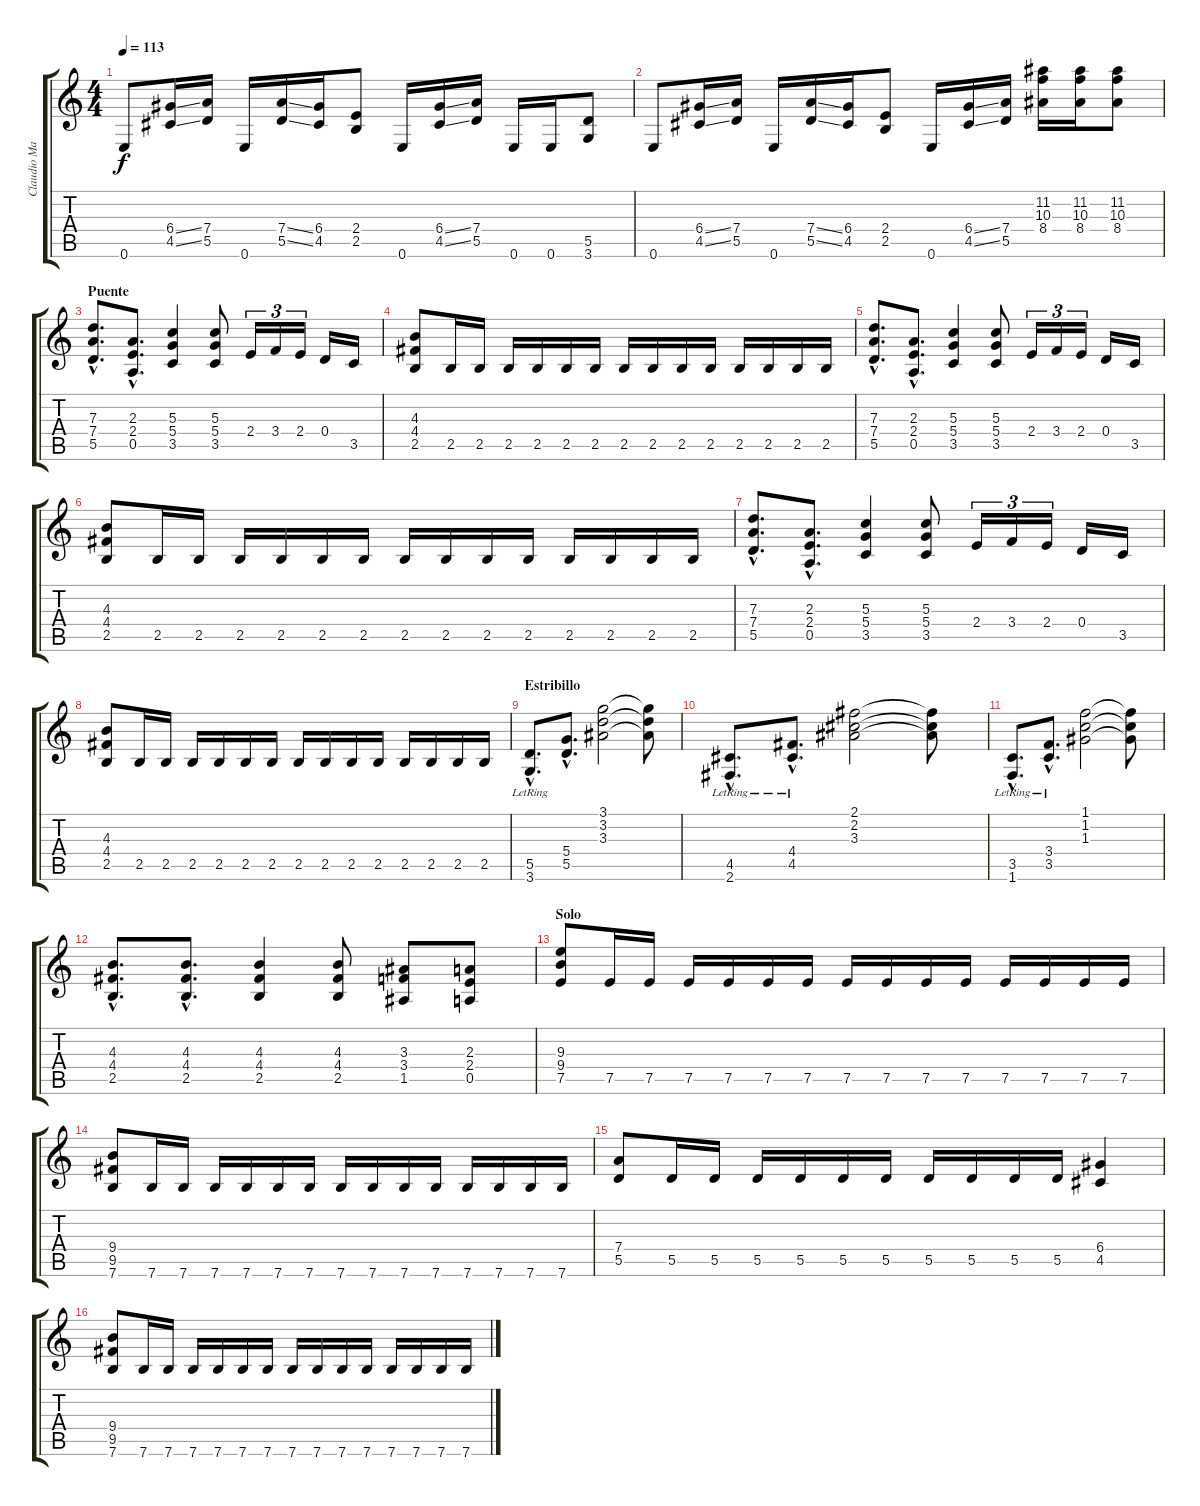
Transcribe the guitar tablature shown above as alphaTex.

\track ("Claudio Marciello (Gtr 2)" "Claudio Ma") {instrument distortionguitar}
\staff {score tabs}
\tuning (E4 B3 G3 D3 A2 E2) {hide}
\ts (4 4)
\tempo 113
\clef g2
\ks c
0.6.8{dy f} (6.4{ss} 4.5{ss}).16 (7.4 5.5).16 0.6.16 (7.4{ss} 5.5{ss}).16 (6.4 4.5).16 (2.4 2.5).8 0.6.16 (6.4{ss} 4.5{ss}).16 (7.4 5.5).16 0.6.16 0.6.16 (5.5 3.6).8 |
0.6.8 (6.4{ss} 4.5{ss}).16 (7.4 5.5).16 0.6.16 (7.4{ss} 5.5{ss}).16 (6.4 4.5).16 (2.4 2.5).8 0.6.16 (6.4{ss} 4.5{ss}).16 (7.4 5.5).16 (11.2 10.3 8.4).16 (11.2 10.3 8.4).16 (11.2 10.3 8.4).8 |
\section ("" "Puente")
(7.3{hac} 7.4{hac} 5.5{hac}).8{d} (2.3{hac} 2.4{hac} 0.5{hac}).8{d} (5.3 5.4 3.5).4 (5.3 5.4 3.5).8 2.4.16{tu (3 2)} 3.4.16{tu (3 2)} 2.4.16{tu (3 2)} 0.4.16 3.5.16 |
(4.3 4.4 2.5).8 2.5.16 2.5.16 2.5.16 2.5.16 2.5.16 2.5.16 2.5.16 2.5.16 2.5.16 2.5.16 2.5.16 2.5.16 2.5.16 2.5.16 |
(7.3{hac} 7.4{hac} 5.5{hac}).8{d} (2.3{hac} 2.4{hac} 0.5{hac}).8{d} (5.3 5.4 3.5).4 (5.3 5.4 3.5).8 2.4.16{tu (3 2)} 3.4.16{tu (3 2)} 2.4.16{tu (3 2)} 0.4.16 3.5.16 |
(4.3 4.4 2.5).8 2.5.16 2.5.16 2.5.16 2.5.16 2.5.16 2.5.16 2.5.16 2.5.16 2.5.16 2.5.16 2.5.16 2.5.16 2.5.16 2.5.16 |
(7.3{hac} 7.4{hac} 5.5{hac}).8{d} (2.3{hac} 2.4{hac} 0.5{hac}).8{d} (5.3 5.4 3.5).4 (5.3 5.4 3.5).8 2.4.16{tu (3 2)} 3.4.16{tu (3 2)} 2.4.16{tu (3 2)} 0.4.16 3.5.16 |
(4.3 4.4 2.5).8 2.5.16 2.5.16 2.5.16 2.5.16 2.5.16 2.5.16 2.5.16 2.5.16 2.5.16 2.5.16 2.5.16 2.5.16 2.5.16 2.5.16 |
\section ("" "Estribillo")
(5.5{hac} 3.6{hac lr}).8{d} (5.4{hac} 5.5{hac}).8{d} (3.1 3.2 3.3).2 (3.1{t} 3.2{t} 3.3{t}).8 |
(4.5{hac lr} 2.6{hac lr}).8{d} (4.4{hac lr} 4.5{hac lr}).8{d} (2.1 2.2 3.3).2 (2.1{t} 2.2{t} 3.3{t}).8 |
(3.5{hac lr} 1.6{hac lr}).8{d} (3.4{hac lr} 3.5{hac lr}).8{d} (1.1 1.2 1.3).2 (1.1{t} 1.2{t} 1.3{t}).8 |
(4.3{hac} 4.4{hac} 2.5{hac}).8{d} (4.3{hac} 4.4{hac} 2.5{hac}).8{d} (4.3 4.4 2.5).4 (4.3 4.4 2.5).8 (3.3 3.4 1.5).8 (2.3 2.4 0.5).8 |
\section ("" "Solo")
(9.3 9.4 7.5).8 7.5.16 7.5.16 7.5.16 7.5.16 7.5.16 7.5.16 7.5.16 7.5.16 7.5.16 7.5.16 7.5.16 7.5.16 7.5.16 7.5.16 |
(9.4 9.5 7.6).8 7.6.16 7.6.16 7.6.16 7.6.16 7.6.16 7.6.16 7.6.16 7.6.16 7.6.16 7.6.16 7.6.16 7.6.16 7.6.16 7.6.16 |
(7.4 5.5).8 5.5.16 5.5.16 5.5.16 5.5.16 5.5.16 5.5.16 5.5.16 5.5.16 5.5.16 5.5.16 (6.4 4.5).4 |
(9.4 9.5 7.6).8 7.6.16 7.6.16 7.6.16 7.6.16 7.6.16 7.6.16 7.6.16 7.6.16 7.6.16 7.6.16 7.6.16 7.6.16 7.6.16 7.6.16
